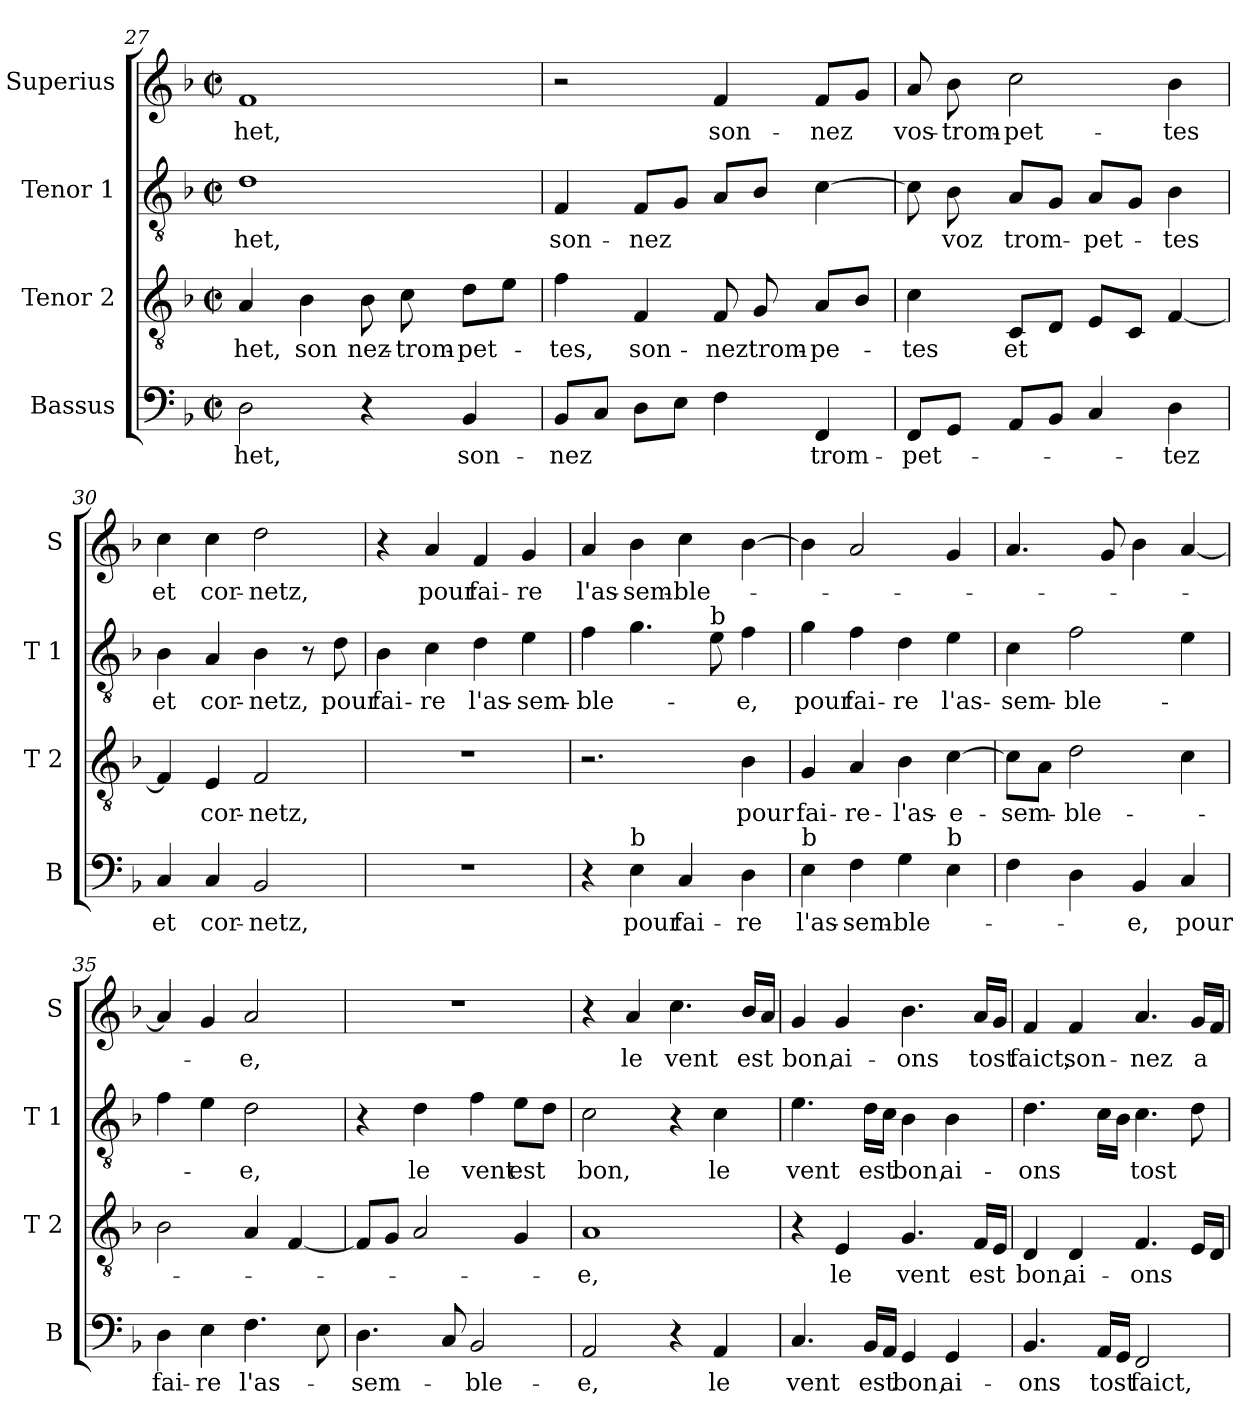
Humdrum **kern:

**kern	**text	**kern	**text	**kern	**text	**kern	**text
*part4	*part4	*part3	*part3	*part2	*part2	*part1	*part1
*staff4	*staff4	*staff3	*staff3	*staff2	*staff2	*staff1	*staff1
*I"Bassus	*	*I"Tenor 2	*	*I"Tenor 1	*	*I"Superius	*
*I'B	*	*I'T 2	*	*I'T 1	*	*I'S	*
*clefF4	*	*clefGv2	*	*clefGv2	*	*clefG2	*
*k[b-]	*	*k[b-]	*	*k[b-]	*	*k[b-]	*
*F:	*	*F:	*	*F:	*	*F:	*
*M2/2	*	*M2/2	*	*M2/2	*	*M2/2	*
*met(c|)	*	*met(c|)	*	*met(c|)	*	*met(c|)	*
=27	=27	=27	=27	=27	=27	=27	=27
!	!LO:LY:b	!	!LO:LY:b	!	!LO:LY:b	!	!LO:LY:b
2D\	-het,	4A/	-het,	1d	-het,	1f	-het,
!	!	!	!LO:LY:b	!	!	!	!
.	.	4B-\	son	.	.	.	.
!	!	!	!LO:LY:b	!	!	!	!
4r	.	8B-\	nez-	.	.	.	.
!	!	!	!LO:LY:b	!	!	!	!
.	.	8c\	-trom-	.	.	.	.
!	!LO:LY:b	!	!LO:LY:b	!	!	!	!
4BB-/	son-	8d\L	-pet-	.	.	.	.
.	.	8e\J	.	.	.	.	.
=28	=28	=28	=28	=28	=28	=28	=28
!	!LO:LY:b	!	!LO:LY:b	!	!LO:LY:b	!	!
8BB-/L	-nez	4f\	-tes,	4F/	son-	2r	.
8C/J	.	.	.	.	.	.	.
!	!	!	!LO:LY:b	!	!LO:LY:b	!	!
8D\L	.	4F/	son-	8F/L	-nez	.	.
8E\J	.	.	.	8G/J	.	.	.
!	!	!	!LO:LY:b	!	!	!	!LO:LY:b
4F\	.	8F/	-nez	8A/L	.	4f/	son-
!	!	!	!LO:LY:b	!	!	!	!
.	.	8G/	trom-	8B-/J	.	.	.
!	!LO:LY:b	!	!LO:LY:b	!	!	!	!LO:LY:b
4FF/	trom-	8A/L	-pe-	[4c\	.	8f/L	-nez
.	.	8B-/J	.	.	.	8g/J	.
=29	=29	=29	=29	=29	=29	=29	=29
!	!LO:LY:b	!	!LO:LY:b	!	!	!	!LO:LY:b
8FF/L	-pet-	4c\	-tes	8c\]	.	8a/	vos-
!	!	!	!	!	!LO:LY:b	!	!LO:LY:b
8GG/J	.	.	.	8B-\	voz	8b-\	-trom-
!	!	!	!LO:LY:b	!	!LO:LY:b	!	!LO:LY:b
8AA/L	.	8C/L	et	8A/L	trom-	2cc\	-pet-
8BB-/J	.	8D/J	.	8G/J	.	.	.
!	!	!	!	!	!LO:LY:b	!	!
4C/	.	8E/L	.	8A/L	-pet-	.	.
.	.	8C/J	.	8G/J	.	.	.
!	!LO:LY:b	!	!	!	!LO:LY:b	!	!LO:LY:b
4D\	-tez	[4F/	.	4B-\	-tes	4b-\	-tes
=30	=30	=30	=30	=30	=30	=30	=30
!	!LO:LY:b	!	!	!	!LO:LY:b	!	!LO:LY:b
4C/	et	4F/]	.	4B-\	et	4cc\	et
!	!LO:LY:b	!	!LO:LY:b	!	!LO:LY:b	!	!LO:LY:b
4C/	cor-	4E/	cor-	4A/	cor-	4cc\	cor-
!	!LO:LY:b	!	!LO:LY:b	!	!LO:LY:b	!	!LO:LY:b
2BB-/	-netz,	2F/	-netz,	4B-\	-netz,	2dd\	-netz,
.	.	.	.	8r	.	.	.
!	!	!	!	!	!LO:LY:b	!	!
.	.	.	.	8d\	pour	.	.
!!LO:LB:g=z
=31	=31	=31	=31	=31	=31	=31	=31
!	!	!	!	!	!LO:LY:b	!	!
1r	.	1r	.	4B-\	fai-	4r	.
!	!	!	!	!	!LO:LY:b	!	!LO:LY:b
.	.	.	.	4c\	-re	4a/	pour
!	!	!	!	!	!LO:LY:b	!	!LO:LY:b
.	.	.	.	4d\	l'as-	4f/	fai-
!	!	!	!	!	!LO:LY:b	!	!LO:LY:b
.	.	.	.	4e\	-sem-	4g/	-re
=32	=32	=32	=32	=32	=32	=32	=32
!	!	!	!	!	!LO:LY:b	!	!LO:LY:b
4r	.	2.r	.	4f\	-ble-	4a/	l'as-
!LO:TX:a:t=b	!	!	!	!	!	!	!
!	!LO:LY:b	!	!	!	!	!	!LO:LY:b
4E\	pour	.	.	4.g\	.	4b-\	-sem-
!	!LO:LY:b	!	!	!	!	!	!LO:LY:b
4C/	fai-	.	.	.	.	4cc\	-ble-
!	!	!	!	!LO:TX:a:t=b	!	!	!
.	.	.	.	8e\	.	.	.
!	!LO:LY:b	!	!LO:LY:b	!	!LO:LY:b	!	!
4D\	-re	4B-\	pour	4f\	-e,	[4b-\	.
=33	=33	=33	=33	=33	=33	=33	=33
!LO:TX:a:t=b	!	!	!	!	!	!	!
!	!LO:LY:b	!	!LO:LY:b	!	!LO:LY:b	!	!
4E\	l'as-	4G/	fai-	4g\	pour	4b-\]	.
!	!LO:LY:b	!	!LO:LY:b	!	!LO:LY:b	!	!
4F\	-sem-	4A/	-re-	4f\	fai-	2a/	.
!	!LO:LY:b	!	!LO:LY:b	!	!LO:LY:b	!	!
4G\	-ble-	4B-\	-l'as-	4d\	-re	.	.
!LO:TX:a:t=b	!	!	!	!	!	!	!
!	!	!	!LO:LY:b	!	!LO:LY:b	!	!
4E\	.	[4c\	-e-	4e\	l'as-	4g/	.
=34	=34	=34	=34	=34	=34	=34	=34
!	!	!	!LO:LY:b	!	!LO:LY:b	!	!
4F\	.	8c\L]	-sem-	4c\	-sem-	4.a/	.
.	.	8A\J	.	.	.	.	.
!	!	!	!LO:LY:b	!	!LO:LY:b	!	!
4D\	.	2d\	-ble-	2f\	-ble-	.	.
.	.	.	.	.	.	8g/	.
!	!LO:LY:b	!	!	!	!	!	!
4BB-/	-e,	.	.	.	.	4b-\	.
!	!LO:LY:b	!	!	!	!	!	!
4C/	pour	4c\	.	4e\	.	[4a/	.
=35	=35	=35	=35	=35	=35	=35	=35
!	!LO:LY:b	!	!	!	!	!	!
4D\	fai-	2B-\	.	4f\	.	4a/]	.
!	!LO:LY:b	!	!	!	!	!	!
4E\	-re	.	.	4e\	.	4g/	.
!	!LO:LY:b	!	!	!	!LO:LY:b	!	!LO:LY:b
4.F\	l'as-	4A/	.	2d\	-e,	2a/	-e,
.	.	[4F/	.	.	.	.	.
8E\	.	.	.	.	.	.	.
!!LO:PB:g=z
=36	=36	=36	=36	=36	=36	=36	=36
!	!LO:LY:b	!	!	!	!	!	!
4.D\	-sem-	8F/L]	.	4r	.	1r	.
.	.	8G/J	.	.	.	.	.
!	!	!	!	!	!LO:LY:b	!	!
.	.	2A/	.	4d\	le	.	.
8C/	.	.	.	.	.	.	.
!	!LO:LY:b	!	!	!	!LO:LY:b	!	!
2BB-/	-ble-	.	.	4f\	vent	.	.
!	!	!	!	!	!LO:LY:b	!	!
.	.	4G/	.	8e\L	est	.	.
.	.	.	.	8d\J	.	.	.
=37	=37	=37	=37	=37	=37	=37	=37
!	!LO:LY:b	!	!LO:LY:b	!	!LO:LY:b	!	!
2AA/	-e,	1A	-e,	2c\	bon,	4r	.
!	!	!	!	!	!	!	!LO:LY:b
.	.	.	.	.	.	4a/	le
!	!	!	!	!	!	!	!LO:LY:b
4r	.	.	.	4r	.	4.cc\	vent
!	!LO:LY:b	!	!	!	!LO:LY:b	!	!
4AA/	le	.	.	4c\	le	.	.
!	!	!	!	!	!	!	!LO:LY:b
.	.	.	.	.	.	16b-/LL	est
.	.	.	.	.	.	16a/JJ	.
=38	=38	=38	=38	=38	=38	=38	=38
!	!LO:LY:b	!	!	!	!LO:LY:b	!	!LO:LY:b
4.C/	vent	4r	.	4.e\	vent	4g/	bon,
!	!	!	!LO:LY:b	!	!	!	!LO:LY:b
.	.	4E/	le	.	.	4g/	ai-
!	!LO:LY:b	!	!	!	!LO:LY:b	!	!
16BB-/LL	est	.	.	16d\LL	est	.	.
16AA/JJ	.	.	.	16c\JJ	.	.	.
!	!LO:LY:b	!	!LO:LY:b	!	!LO:LY:b	!	!LO:LY:b
4GG/	bon,	4.G/	vent	4B-\	bon,	4.b-\	-ons
!	!LO:LY:b	!	!	!	!LO:LY:b	!	!
4GG/	ai-	.	.	4B-\	ai-	.	.
!	!	!	!LO:LY:b	!	!	!	!LO:LY:b
.	.	16F/LL	est	.	.	16a/LL	tost
.	.	16E/JJ	.	.	.	16g/JJ	.
=39	=39	=39	=39	=39	=39	=39	=39
!	!LO:LY:b	!	!LO:LY:b	!	!LO:LY:b	!	!LO:LY:b
4.BB-/	-ons	4D/	bon,	4.d\	-ons	4f/	faict,
!	!	!	!LO:LY:b	!	!	!	!LO:LY:b
.	.	4D/	ai-	.	.	4f/	son-
!	!LO:LY:b	!	!	!	!	!	!
16AA/LL	tost	.	.	16c\LL	.	.	.
16GG/JJ	.	.	.	16B-\JJ	.	.	.
!	!LO:LY:b	!	!LO:LY:b	!	!LO:LY:b	!	!LO:LY:b
2FF/	faict,	4.F/	-ons	4.c\	tost	4.a/	-nez
!	!	!	!	!	!	!	!LO:LY:b
.	.	16E/LL	.	8d\	.	16g/LL	a
.	.	16D/JJ	.	.	.	16f/JJ	.
=	=	=	=	=	=	=	=
*-	*-	*-	*-	*-	*-	*-	*-
